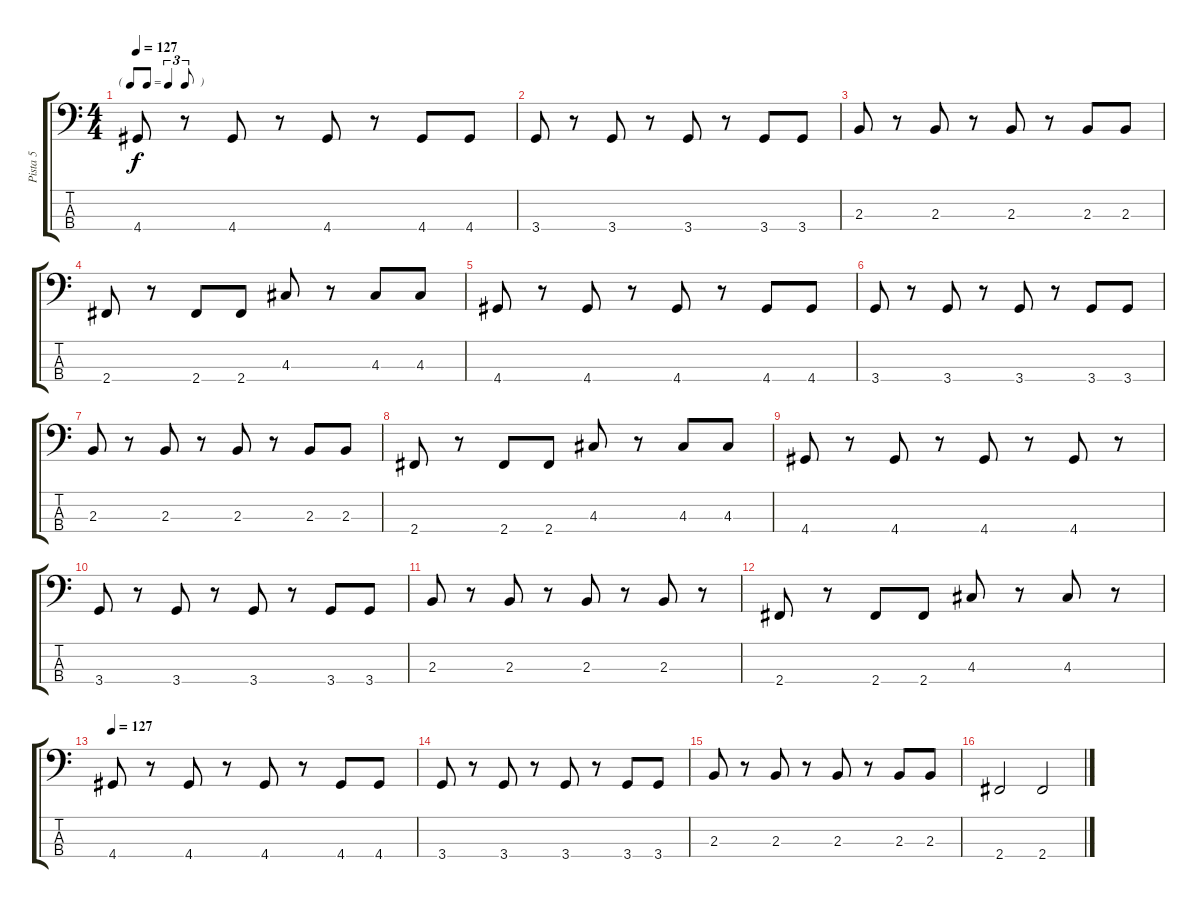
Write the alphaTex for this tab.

\track ("Pista 5" "Pista 5") {instrument electricbassfinger}
\staff {score tabs}
\tuning (G2 D2 A1 E1) {hide}
\ts (4 4)
\tf triplet8th
\tempo 127
\clef f4
\ks c
4.4.8{dy f} r.8 4.4.8 r.8 4.4.8 r.8 4.4.8 4.4.8 |
3.4.8 r.8 3.4.8 r.8 3.4.8 r.8 3.4.8 3.4.8 |
2.3.8 r.8 2.3.8 r.8 2.3.8 r.8 2.3.8 2.3.8 |
2.4.8 r.8 2.4.8 2.4.8 4.3.8 r.8 4.3.8 4.3.8 |
4.4.8 r.8 4.4.8 r.8 4.4.8 r.8 4.4.8 4.4.8 |
3.4.8 r.8 3.4.8 r.8 3.4.8 r.8 3.4.8 3.4.8 |
2.3.8 r.8 2.3.8 r.8 2.3.8 r.8 2.3.8 2.3.8 |
2.4.8 r.8 2.4.8 2.4.8 4.3.8 r.8 4.3.8 4.3.8 |
4.4.8 r.8 4.4.8 r.8 4.4.8 r.8 4.4.8 r.8 |
3.4.8 r.8 3.4.8 r.8 3.4.8 r.8 3.4.8 3.4.8 |
2.3.8 r.8 2.3.8 r.8 2.3.8 r.8 2.3.8 r.8 |
2.4.8 r.8 2.4.8 2.4.8 4.3.8 r.8 4.3.8 r.8 |
\tempo 127
4.4.8 r.8 4.4.8 r.8 4.4.8 r.8 4.4.8 4.4.8 |
3.4.8 r.8 3.4.8 r.8 3.4.8 r.8 3.4.8 3.4.8 |
2.3.8 r.8 2.3.8 r.8 2.3.8 r.8 2.3.8 2.3.8 |
2.4.2 2.4.2
